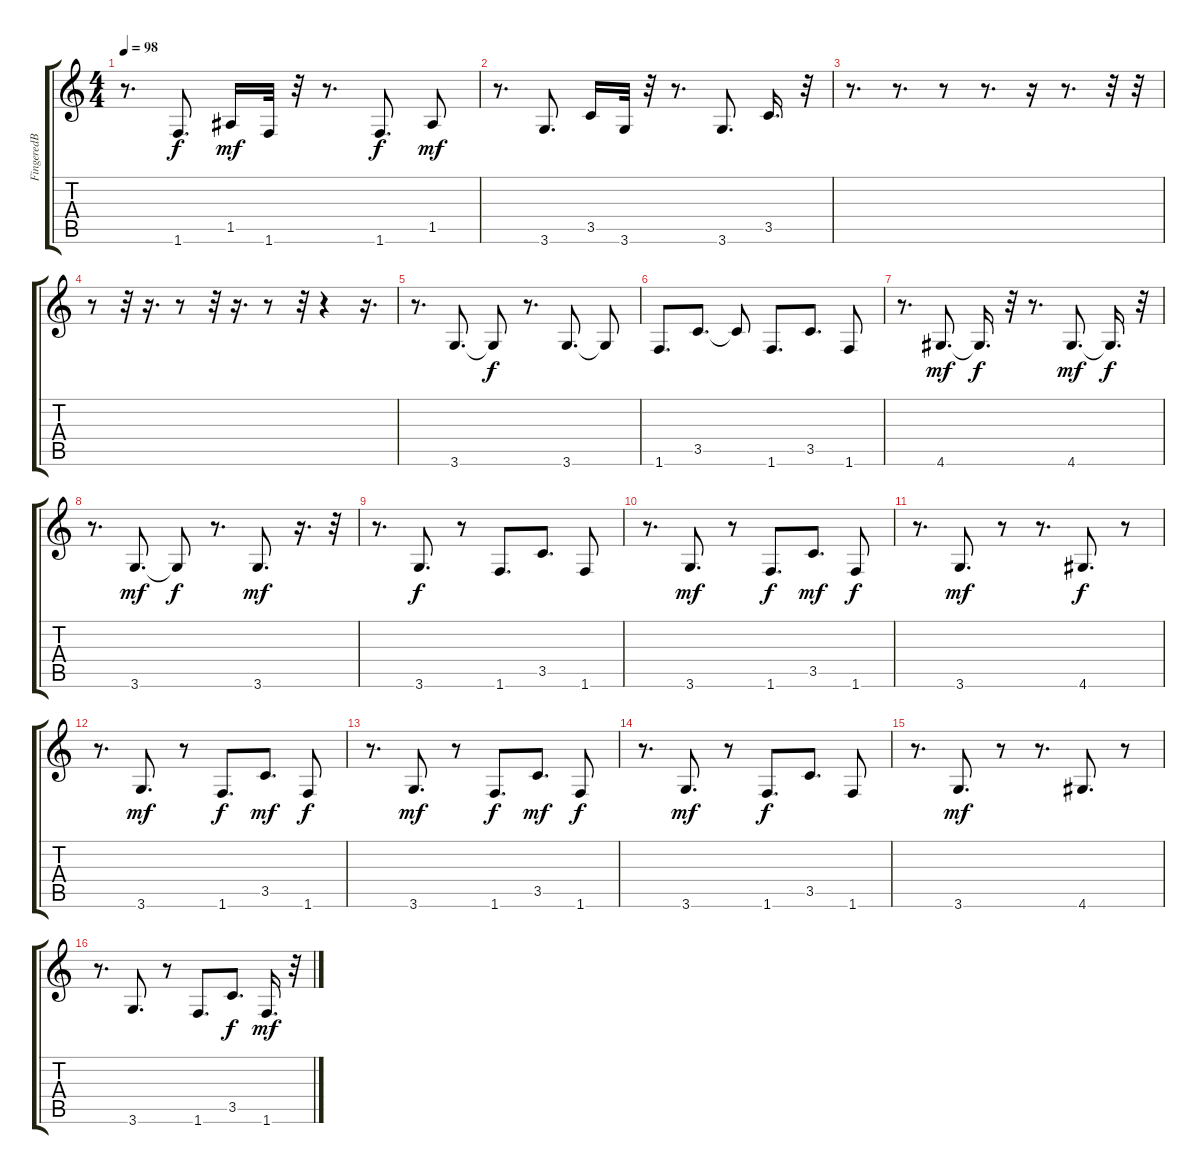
\track ("FingeredB" "FingeredB") {instrument electricbassfinger}
\staff {score tabs}
\tuning (E4 B3 G3 D3 A2 E2) {hide}
\ts (4 4)
\tempo 98
\clef g2
\ks c
r.8{d dy f} 1.6.8{d} 1.5.16{dy mf} 1.6.32 r.32 r.8{d} 1.6.8{d dy f} 1.5.8{dy mf} |
r.8{d} 3.6.8{d} 3.5.16 3.6.32 r.32 r.8{d} 3.6.8{d} 3.5.16{d} r.32 |
r.8{d} r.8{d} r.8 r.8{d} r.16 r.8{d} r.32 r.32 |
r.8 r.32 r.16{d} r.8 r.32 r.16{d} r.8 r.32 r.4 r.16{d} |
r.8{d} 3.6.8{d} 3.6{t}.8{dy f} r.8{d} 3.6.8{d} 3.6{t}.8 |
1.6.8{d} 3.5.8{d} 3.5{t}.8 1.6.8{d} 3.5.8{d} 1.6.8 |
r.8{d} 4.6.8{d dy mf} 4.6{t}.16{d dy f} r.32 r.8{d} 4.6.8{d dy mf} 4.6{t}.16{d dy f} r.32 |
r.8{d} 3.6.8{d dy mf} 3.6{t}.8{dy f} r.8{d} 3.6.8{d dy mf} r.16{d} r.32 |
r.8{d} 3.6.8{d dy f} r.8 1.6.8{d} 3.5.8{d} 1.6.8 |
r.8{d} 3.6.8{d dy mf} r.8 1.6.8{d dy f} 3.5.8{d dy mf} 1.6.8{dy f} |
r.8{d} 3.6.8{d dy mf} r.8 r.8{d} 4.6.8{d dy f} r.8 |
r.8{d} 3.6.8{d dy mf} r.8 1.6.8{d dy f} 3.5.8{d dy mf} 1.6.8{dy f} |
r.8{d} 3.6.8{d dy mf} r.8 1.6.8{d dy f} 3.5.8{d dy mf} 1.6.8{dy f} |
r.8{d} 3.6.8{d dy mf} r.8 1.6.8{d dy f} 3.5.8{d} 1.6.8 |
r.8{d} 3.6.8{d dy mf} r.8 r.8{d} 4.6.8{d} r.8 |
r.8{d} 3.6.8{d} r.8 1.6.8{d} 3.5.8{d dy f} 1.6.16{d dy mf} r.32
